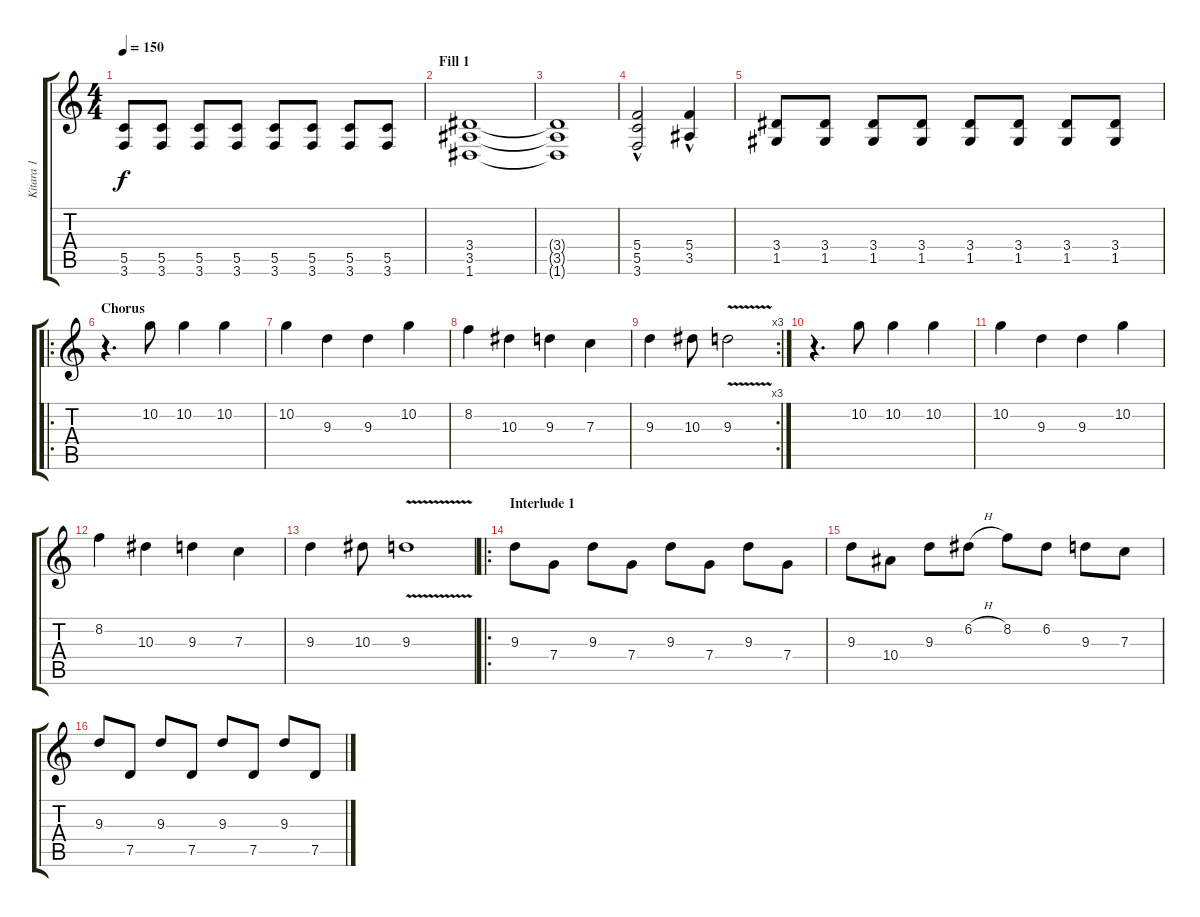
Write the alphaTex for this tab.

\track ("Kitara 1" "Kitara 1") {instrument overdrivenguitar}
\staff {score tabs}
\tuning (D4 A3 F3 C3 G2 D2) {hide}
\ts (4 4)
\tempo 150
\clef g2
\ks c
(5.5 3.6).8{dy f} (5.5 3.6).8 (5.5 3.6).8 (5.5 3.6).8 (5.5 3.6).8 (5.5 3.6).8 (5.5 3.6).8 (5.5 3.6).8 |
\section ("" "Fill 1")
(3.4 3.5 1.6).1 |
(3.4{t} 3.5{t} 1.6{t}).1 |
(5.4{hac} 5.5{hac} 3.6{hac}).2 (5.4{hac} 3.5{hac}).4 |
(3.4 1.5).8 (3.4 1.5).8 (3.4 1.5).8 (3.4 1.5).8 (3.4 1.5).8 (3.4 1.5).8 (3.4 1.5).8 (3.4 1.5).8 |
\ro
\section ("" "Chorus")
r.4{d} 10.2.8 10.2.4 10.2.4 |
10.2.4 9.3.4 9.3.4 10.2.4 |
8.2.4 10.3.4 9.3.4 7.3.4 |
\rc 3
9.3.4 10.3.8 9.3{v}.2 |
r.4{d} 10.2.8 10.2.4 10.2.4 |
10.2.4 9.3.4 9.3.4 10.2.4 |
8.2.4 10.3.4 9.3.4 7.3.4 |
9.3.4 10.3.8 9.3{v}.1 |
\ro
\section ("" "Interlude 1")
9.3.8 7.4.8 9.3.8 7.4.8 9.3.8 7.4.8 9.3.8 7.4.8 |
9.3.8 10.4.8 9.3.8 6.2{h}.8 8.2.8 6.2.8 9.3.8 7.3.8 |
9.3.8 7.5.8 9.3.8 7.5.8 9.3.8 7.5.8 9.3.8 7.5.8
